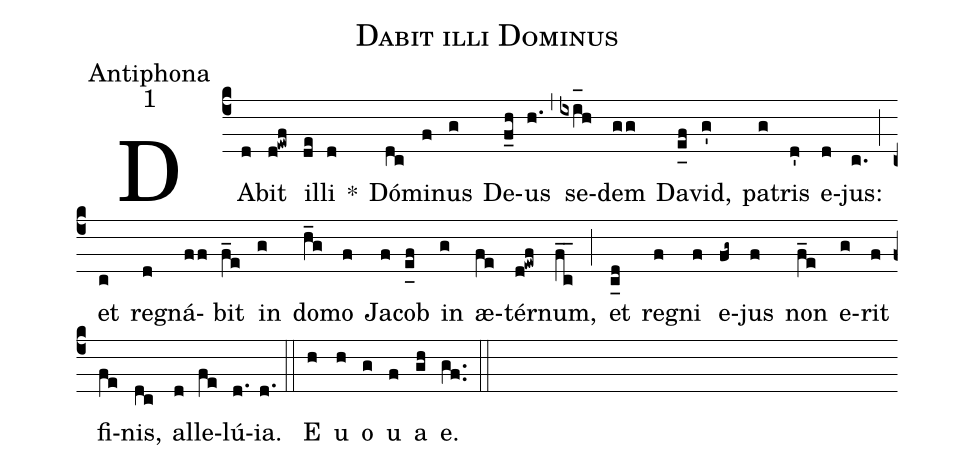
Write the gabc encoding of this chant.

name:Dabit illi Dominus;
office-part:Antiphona;
mode:1;
%%
(c4) DA(d)bit(d!ewf) il(de)li(d) *() Dó(dc)mi(f)nus(g) De(f_h)us(h.) (,) se(ixi_[oh:h]h)dem(gg) Da(e_[uh:l]f)vid,(g') pa(g)tris(d') e(d)jus:(c.) (;) et(c) re(d)gná(ff)bit(f_e) in(g) do(h_g)mo(f) Ja(f)cob(e_[uh:l]f) in(g) æ(fe)tér(d!ewf)num,(fc__) (;) et(c_[uh:l-0.5mm]d) re(f)gni(f) e(fg~)jus(f) non(f_e) e(g)rit(f) fi(fe)nis,(dc) al(d)le(fe)lú(d.){ia}.(d.) (::) <eu>E(h) u(h) o(g) u(f) a(gh) e.</eu>(gf..) (::)
